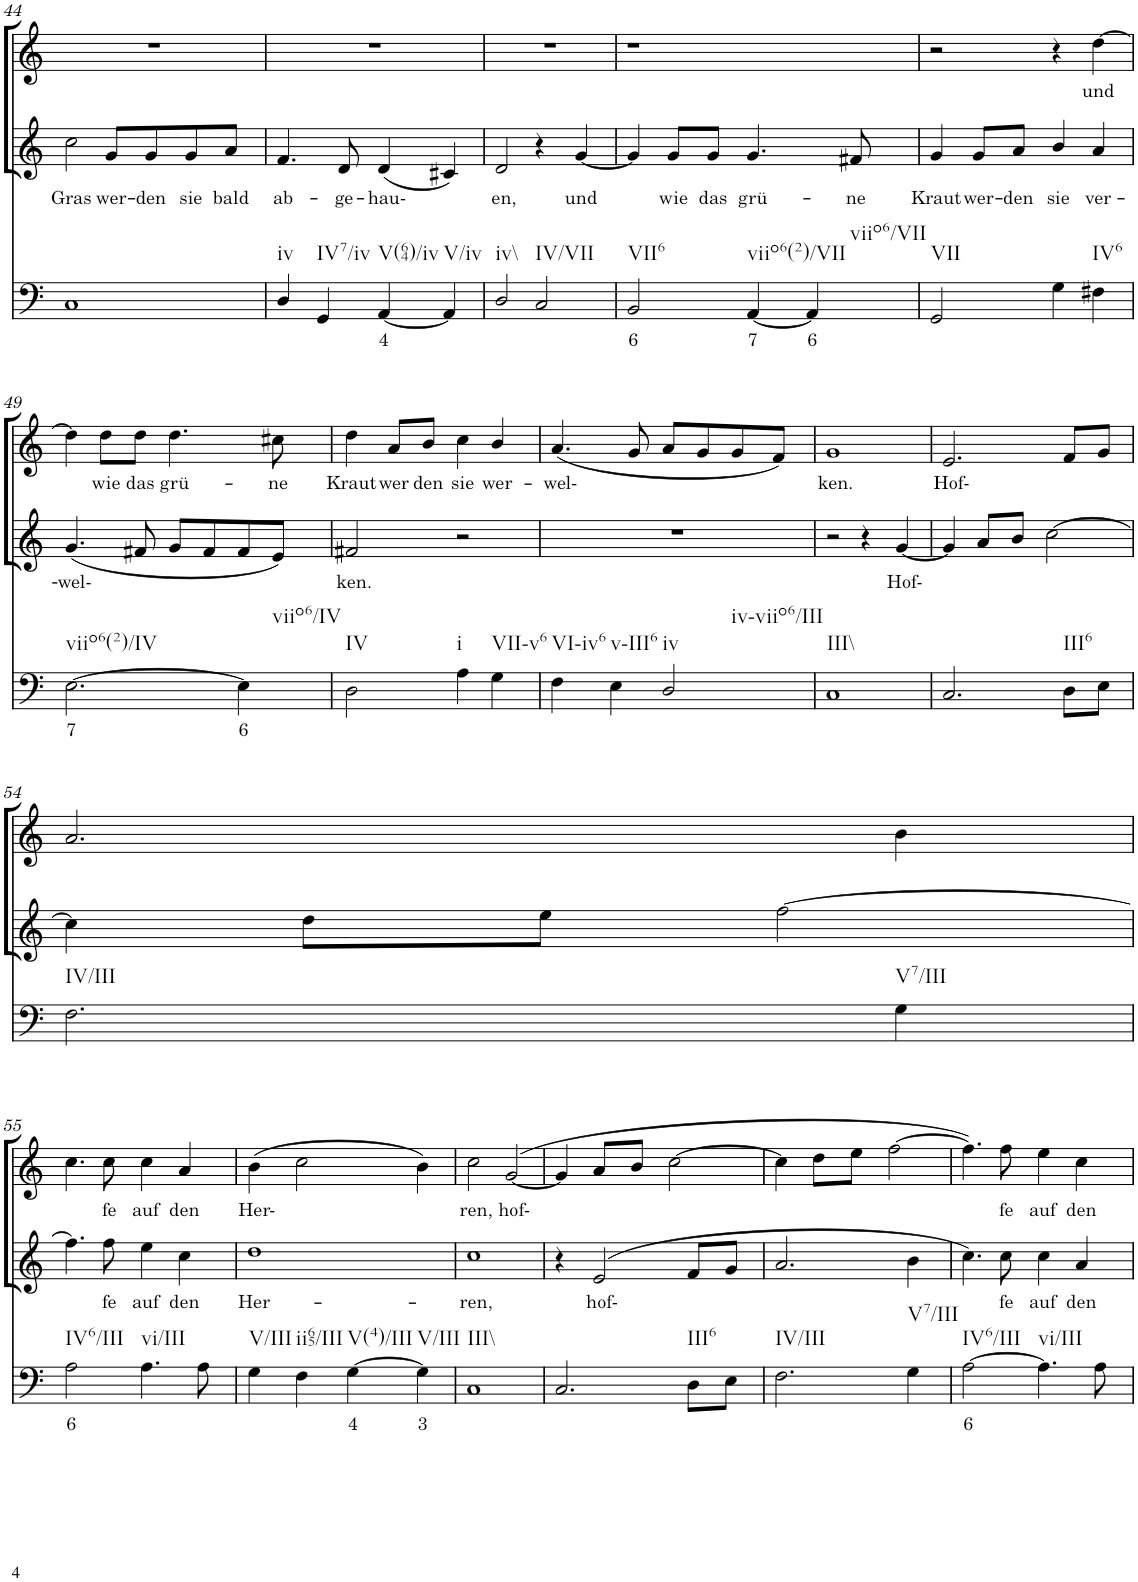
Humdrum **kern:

**kern	**text	**kern	**text	**kern	**text
*part3	*part3	*part2	*part2	*part1	*part1
*staff3	*staff3	*staff2	*staff2	*staff1	*staff1
*I"Continuo	*	*I"Soprano II	*	*I"Soprano I	*
!!LO:PB:g=z
*clefF4	*	*clefG2	*	*clefG2	*
*k[]	*	*k[]	*	*k[]	*
*M4/4	*	*M4/4	*	*M4/4	*
=44	=44	=44	=44	=44	=44
!	!	!	!LO:LY:b	!	!
1C	.	2cc\	Gras	1r	.
!	!	!	!LO:LY:b	!	!
.	.	8g/L	wer-	.	.
!	!	!	!LO:LY:b	!	!
.	.	8g/	den	.	.
!	!	!	!LO:LY:b	!	!
.	.	8g/	sie	.	.
!	!	!	!LO:LY:b	!	!
.	.	8a/J	bald	.	.
=45	=45	=45	=45	=45	=45
!LO:TX:b:t=iv	!	!	!	!	!
!	!	!	!LO:LY:b	!	!
4D/	.	4.f/	ab-	1r	.
!LO:TX:b:t=IV7/iv	!	!	!	!	!
4GG/	.	.	.	.	.
!	!	!	!LO:LY:b	!	!
.	.	8d/	ge-	.	.
!LO:TX:b:t=V(64)/iv	!	!	!	!	!
!	!LO:LY:b	!	!LO:LY:b	!	!
[4AA/	4	(4d/	hau-	.	.
!LO:TX:b:t=V/iv	!	!	!	!	!
4AA/]	.	4c#X/)	.	.	.
=46	=46	=46	=46	=46	=46
!LO:TX:b:t=iv\\	!	!	!	!	!
!	!	!	!LO:LY:b	!	!
2D/	.	2d/	en,	1r	.
!LO:TX:b:t=IV/VII	!	!	!	!	!
2C/	.	4r	.	.	.
!	!	!	!LO:LY:b	!	!
.	.	[4g/	und	.	.
=47	=47	=47	=47	=47	=47
!LO:TX:b:t=VII6	!	!	!	!	!
!	!LO:LY:b	!	!	!	!
2BB/	6	4g/]	.	1r	.
!	!	!	!LO:LY:b	!	!
.	.	8g/L	wie	.	.
!	!	!	!LO:LY:b	!	!
.	.	8g/J	das	.	.
!LO:TX:b:t=viio6(2)/VII	!	!	!	!	!
!	!LO:LY:b	!	!LO:LY:b	!	!
[4AA/	7	4.g/	grü-	.	.
!LO:TX:b:t=viio6/VII	!	!	!	!	!
!	!LO:LY:b	!	!	!	!
4AA/]	6	.	.	.	.
!	!	!	!LO:LY:b	!	!
.	.	8f#X/	ne	.	.
=48	=48	=48	=48	=48	=48
!LO:TX:b:t=VII	!	!	!	!	!
!	!	!	!LO:LY:b	!	!
2GG/	.	4g/	Kraut	2r	.
!	!	!	!LO:LY:b	!	!
.	.	8g/L	wer-	.	.
!	!	!	!LO:LY:b	!	!
.	.	8a/J	den	.	.
!	!	!	!LO:LY:b	!	!
4G\	.	4b/	sie	4r	.
!LO:TX:b:t=IV6	!	!	!	!	!
!	!	!	!LO:LY:b	!	!LO:LY:b
4F#X\	.	4a/	ver-	[4dd\	und
!!LO:LB:g=z
=49	=49	=49	=49	=49	=49
!LO:TX:b:t=viio6(2)/IV	!	!	!	!	!
!	!LO:LY:b	!	!LO:LY:b	!	!
[2.E\	7	(4.g/	wel-	4dd\]	.
!	!	!	!	!	!LO:LY:b
.	.	.	.	8dd\L	wie
!	!	!	!	!	!LO:LY:b
.	.	8f#X/	.	8dd\J	das
!	!	!	!	!	!LO:LY:b
.	.	8g/L	.	4.dd\	grü-
.	.	8f#/	.	.	.
!LO:TX:b:t=viio6/IV	!	!	!	!	!
!	!LO:LY:b	!	!	!	!
4E\]	6	8f#/	.	.	.
!	!	!	!	!	!LO:LY:b
.	.	8e/J)	.	8cc#X\	ne
=50	=50	=50	=50	=50	=50
!LO:TX:b:t=IV	!	!	!	!	!
!	!	!	!LO:LY:b	!	!LO:LY:b
2D\	.	2f#X/	ken.	4dd\	Kraut
!	!	!	!	!	!LO:LY:b
.	.	.	.	8a/L	wer-
!	!	!	!	!	!LO:LY:b
.	.	.	.	8b/J	den
!LO:TX:b:t=i	!	!	!	!	!
!	!	!	!	!	!LO:LY:b
4A\	.	2r	.	4cc\	sie
!LO:TX:b:t=VII-v6	!	!	!	!	!
!	!	!	!	!	!LO:LY:b
4G\	.	.	.	4b/	wer-
=51	=51	=51	=51	=51	=51
!LO:TX:b:t=VI-iv6	!	!	!	!	!
!	!	!	!	!	!LO:LY:b
4F\	.	1r	.	(4.a/	wel-
!LO:TX:b:t=v-III6	!	!	!	!	!
4E\	.	.	.	.	.
.	.	.	.	8g/	.
!LO:TX:b:t=iv	!	!	!	!	!
!LO:TX:b:t=iv-viio6/III	!	!	!	!	!
2D/	.	.	.	8a/L	.
.	.	.	.	8g/	.
.	.	.	.	8g/	.
.	.	.	.	8f/J)	.
=52	=52	=52	=52	=52	=52
!LO:TX:b:t=III\\	!	!	!	!	!
!	!	!	!	!	!LO:LY:b
1C	.	2r	.	1g	ken.
.	.	4r	.	.	.
!	!	!	!LO:LY:b	!	!
.	.	[4g/	Hof-	.	.
=53	=53	=53	=53	=53	=53
!	!	!	!	!	!LO:LY:b
2.C/	.	4g/]	.	2.e/	Hof-
.	.	8a/L	.	.	.
.	.	8b/J	.	.	.
.	.	[2cc\	.	.	.
!LO:TX:b:t=III6	!	!	!	!	!
8D\L	.	.	.	8f/L	.
8E\J	.	.	.	8g/J	.
!!LO:LB:g=z
=54	=54	=54	=54	=54	=54
!LO:TX:b:t=IV/III	!	!	!	!	!
2.F\	.	4cc\]	.	2.a/	.
.	.	8dd\L	.	.	.
.	.	8ee\J	.	.	.
.	.	[2ff\	.	.	.
!LO:TX:b:t=V7/III	!	!	!	!	!
4G\	.	.	.	4b\	.
!!LO:LB:g=z
=55	=55	=55	=55	=55	=55
!LO:TX:b:t=IV6/III	!	!	!	!	!
!	!LO:LY:b	!	!	!	!
2A\	6	4.ff\]	.	4.cc\	.
!	!	!	!LO:LY:b	!	!LO:LY:b
.	.	8ff\	fe	8cc\	fe
!LO:TX:b:t=vi/III	!	!	!	!	!
!	!	!	!LO:LY:b	!	!LO:LY:b
4.A\	.	4ee\	auf	4cc\	auf
!	!	!	!LO:LY:b	!	!LO:LY:b
.	.	4cc\	den	4a/	den
8A\	.	.	.	.	.
=56	=56	=56	=56	=56	=56
!LO:TX:b:t=V/III	!	!	!	!	!
!	!	!	!LO:LY:b	!	!LO:LY:b
4G\	.	1dd	Her-	(4b\	Her-
!LO:TX:b:t=ii65/III	!	!	!	!	!
4F\	.	.	.	2cc\	.
!LO:TX:b:t=V(4)/III	!	!	!	!	!
!	!LO:LY:b	!	!	!	!
[4G\	4	.	.	.	.
!LO:TX:b:t=V/III	!	!	!	!	!
!	!LO:LY:b	!	!	!	!
4G\]	3	.	.	4b\)	.
=57	=57	=57	=57	=57	=57
!LO:TX:b:t=III\\	!	!	!	!	!
!	!	!	!LO:LY:b	!	!LO:LY:b
1C	.	1cc	ren,	2cc\	ren,
!	!	!	!	!	!LO:LY:b
.	.	.	.	([2g/	hof-
=58	=58	=58	=58	=58	=58
2.C/	.	4r	.	4g/]	.
!	!	!	!LO:LY:b	!	!
.	.	(2e/	hof-	8a/L	.
.	.	.	.	8b/J	.
.	.	.	.	[2cc\	.
!LO:TX:b:t=III6	!	!	!	!	!
8D\L	.	8f/L	.	.	.
8E\J	.	8g/J	.	.	.
=59	=59	=59	=59	=59	=59
!LO:TX:b:t=IV/III	!	!	!	!	!
2.F\	.	2.a/	.	4cc\]	.
.	.	.	.	8dd\L	.
.	.	.	.	8ee\J	.
.	.	.	.	[2ff\	.
!LO:TX:b:t=V7/III	!	!	!	!	!
4G\	.	4b\	.	.	.
=60	=60	=60	=60	=60	=60
!LO:TX:b:t=IV6/III	!	!	!	!	!
!	!LO:LY:b	!	!	!	!
[2A\	6	4.cc\)	.	4.ff\])	.
!	!	!	!LO:LY:b	!	!LO:LY:b
.	.	8cc\	fe	8ff\	fe
!LO:TX:b:t=vi/III	!	!	!	!	!
!	!	!	!LO:LY:b	!	!LO:LY:b
4.A\]	.	4cc\	auf	4ee\	auf
!	!	!	!LO:LY:b	!	!LO:LY:b
.	.	4a/	den	4cc\	den
8A\	.	.	.	.	.
=	=	=	=	=	=
*-	*-	*-	*-	*-	*-
